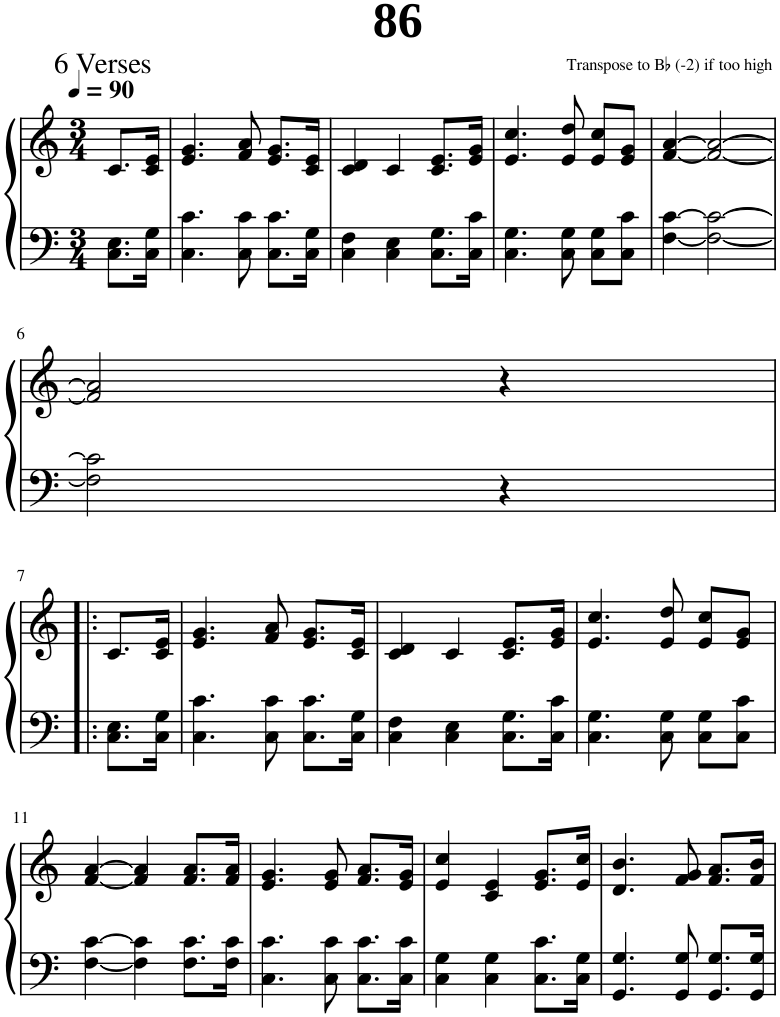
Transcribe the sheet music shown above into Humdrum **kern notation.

**kern	**kern
*part1	*part1
*staff2	*staff1
*I"Piano	*
*I'Pno.	*
*clefF4	*clefG2
*k[]	*k[]
*M3/4	*M3/4
*MM90	*MM90
=1	=1
8.C\ 8.E\L	8.c/L
16C\ 16G\Jk	16c/ 16e/Jk
=2	=2
4.C\ 4.c\	4.e/ 4.g/
8C\ 8c\	8f/ 8a/
8.C\ 8.c\L	8.e/ 8.g/L
16C\ 16G\Jk	16c/ 16e/Jk
=3	=3
4C\ 4F\	4c/ 4d/
4C\ 4E\	4c/
8.C\ 8.G\L	8.c/ 8.e/L
16C\ 16c\Jk	16e/ 16g/Jk
=4	=4
4.C\ 4.G\	4.e/ 4.cc/
8C\ 8G\	8e/ 8dd/
8C\ 8G\L	8e/ 8cc/L
8C\ 8c\J	8e/ 8g/J
=5	=5
[4F\ [4c\	[4f/ [4a/
2F\_ 2c\_	2f/_ 2a/_
!!LO:LB:g=z
=6	=6
2F\] 2c\]	2f/] 2a/]
4r	4r
!!LO:LB:g=z
=7!|:	=7!|:
8.C\ 8.E\L	8.c/L
16C\ 16G\Jk	16c/ 16e/Jk
=8	=8
4.C\ 4.c\	4.e/ 4.g/
8C\ 8c\	8f/ 8a/
8.C\ 8.c\L	8.e/ 8.g/L
16C\ 16G\Jk	16c/ 16e/Jk
=9	=9
4C\ 4F\	4c/ 4d/
4C\ 4E\	4c/
8.C\ 8.G\L	8.c/ 8.e/L
16C\ 16c\Jk	16e/ 16g/Jk
=10	=10
4.C\ 4.G\	4.e/ 4.cc/
8C\ 8G\	8e/ 8dd/
8C\ 8G\L	8e/ 8cc/L
8C\ 8c\J	8e/ 8g/J
!!LO:LB:g=z
=11	=11
[4F\ [4c\	[4f/ [4a/
4F\] 4c\]	4f/] 4a/]
8.F\ 8.c\L	8.f/ 8.a/L
16F\ 16c\Jk	16f/ 16a/Jk
=12	=12
4.C\ 4.c\	4.e/ 4.g/
8C\ 8c\	8e/ 8g/
8.C\ 8.c\L	8.f/ 8.a/L
16C\ 16c\Jk	16e/ 16g/Jk
=13	=13
4C\ 4G\	4e/ 4cc/
4C\ 4G\	4c/ 4e/
8.C\ 8.c\L	8.e/ 8.g/L
16C\ 16G\Jk	16e/ 16cc/Jk
=14	=14
4.GG/ 4.G/	4.d/ 4.b/
8GG/ 8G/	8f/ 8g/
8.GG/ 8.G/L	8.f/ 8.a/L
16GG/ 16G/Jk	16f/ 16b/Jk
=	=
*-	*-
